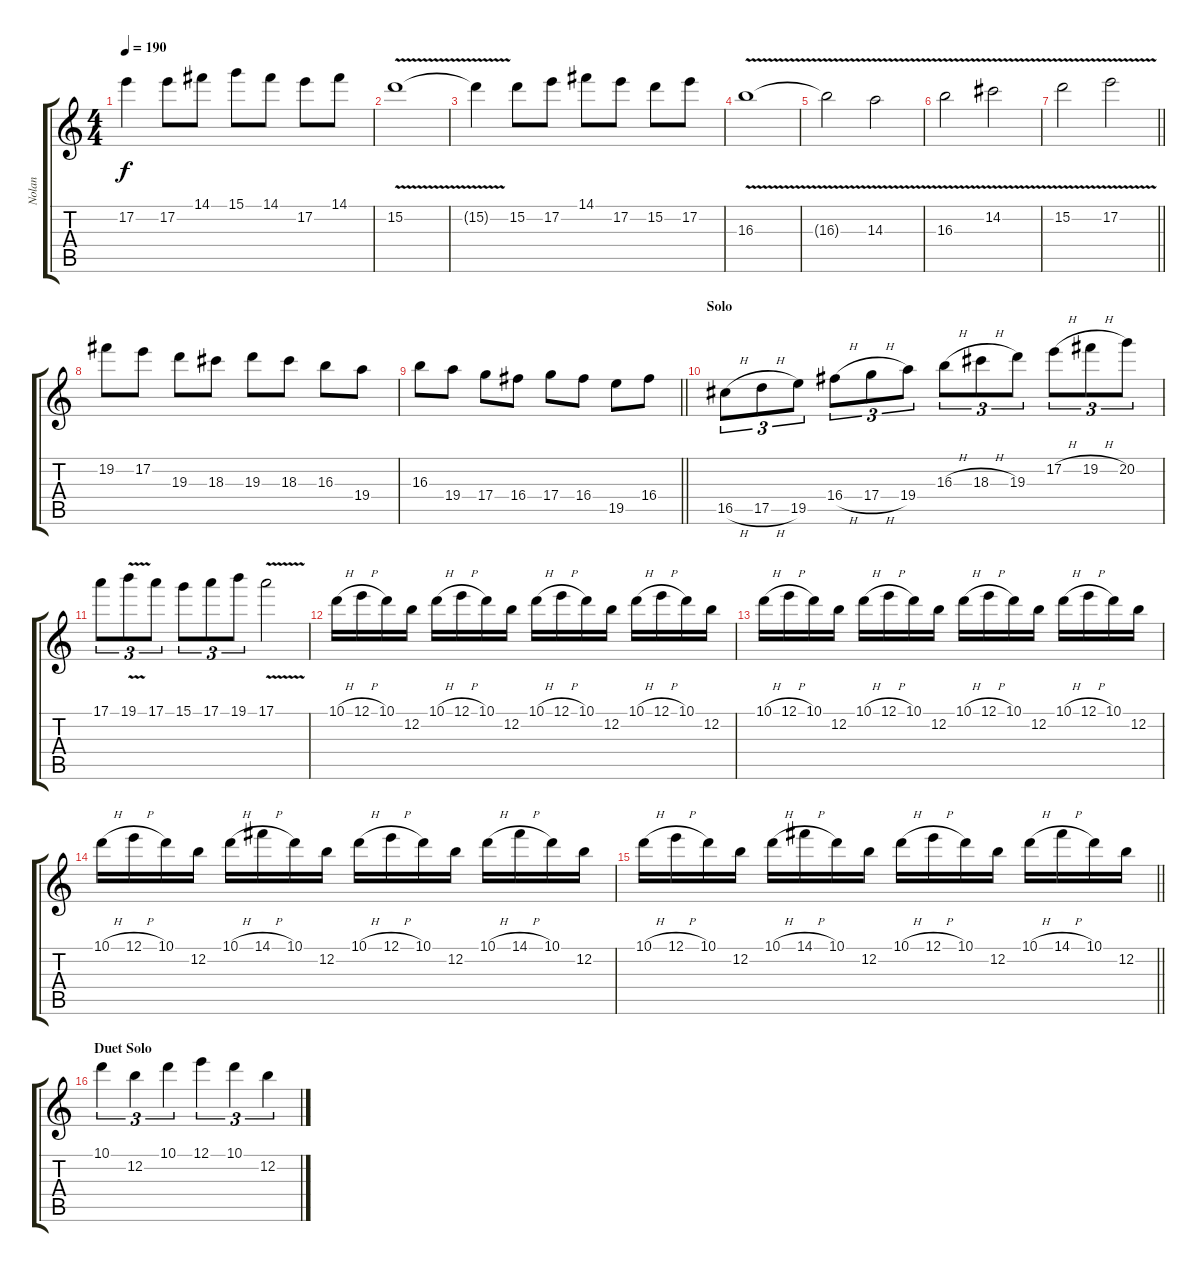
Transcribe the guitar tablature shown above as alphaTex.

\track ("Nolan" "Nolan") {instrument overdrivenguitar}
\staff {score tabs}
\tuning (E4 B3 G3 D3 A2 D2) {hide}
\ts (4 4)
\tempo 190
\clef g2
\ks c
17.2{t}.4{dy f} 17.2.8 14.1.8 15.1.8 14.1.8 17.2.8 14.1.8 |
15.2{v}.1 |
15.2{t}.4 15.2.8 17.2.8 14.1.8 17.2.8 15.2.8 17.2.8 |
16.3{v}.1 |
16.3{t}.2 14.3{v}.2 |
16.3{v}.2 14.2{v}.2 |
\barLineRight lightlight
15.2{v}.2 17.2{v}.2 |
19.2.8 17.2.8 19.3.8 18.3.8 19.3.8 18.3.8 16.3.8 19.4.8 |
\barLineRight lightlight
16.3.8 19.4.8 17.4.8 16.4.8 17.4.8 16.4.8 19.5.8 16.4.8 |
\section ("" "Solo")
16.5{h}.8{tu (3 2)} 17.5{h}.8{tu (3 2)} 19.5.8{tu (3 2)} 16.4{h}.8{tu (3 2)} 17.4{h}.8{tu (3 2)} 19.4.8{tu (3 2)} 16.3{h}.8{tu (3 2)} 18.3{h}.8{tu (3 2)} 19.3.8{tu (3 2)} 17.2{h}.8{tu (3 2)} 19.2{h}.8{tu (3 2)} 20.2.8{tu (3 2)} |
17.1.8{tu (3 2)} 19.1{v}.8{tu (3 2)} 17.1.8{tu (3 2)} 15.1.8{tu (3 2)} 17.1.8{tu (3 2)} 19.1.8{tu (3 2)} 17.1{v}.2 |
10.1{h}.16 12.1{h}.16 10.1.16 12.2.16 10.1{h}.16 12.1{h}.16 10.1.16 12.2.16 10.1{h}.16 12.1{h}.16 10.1.16 12.2.16 10.1{h}.16 12.1{h}.16 10.1.16 12.2.16 |
10.1{h}.16 12.1{h}.16 10.1.16 12.2.16 10.1{h}.16 12.1{h}.16 10.1.16 12.2.16 10.1{h}.16 12.1{h}.16 10.1.16 12.2.16 10.1{h}.16 12.1{h}.16 10.1.16 12.2.16 |
10.1{h}.16 12.1{h}.16 10.1.16 12.2.16 10.1{h}.16 14.1{h}.16 10.1.16 12.2.16 10.1{h}.16 12.1{h}.16 10.1.16 12.2.16 10.1{h}.16 14.1{h}.16 10.1.16 12.2.16 |
\barLineRight lightlight
10.1{h}.16 12.1{h}.16 10.1.16 12.2.16 10.1{h}.16 14.1{h}.16 10.1.16 12.2.16 10.1{h}.16 12.1{h}.16 10.1.16 12.2.16 10.1{h}.16 14.1{h}.16 10.1.16 12.2.16 |
\section ("" "Duet Solo")
10.1.4{tu (3 2)} 12.2.4{tu (3 2)} 10.1.4{tu (3 2)} 12.1.4{tu (3 2)} 10.1.4{tu (3 2)} 12.2.4{tu (3 2)}
